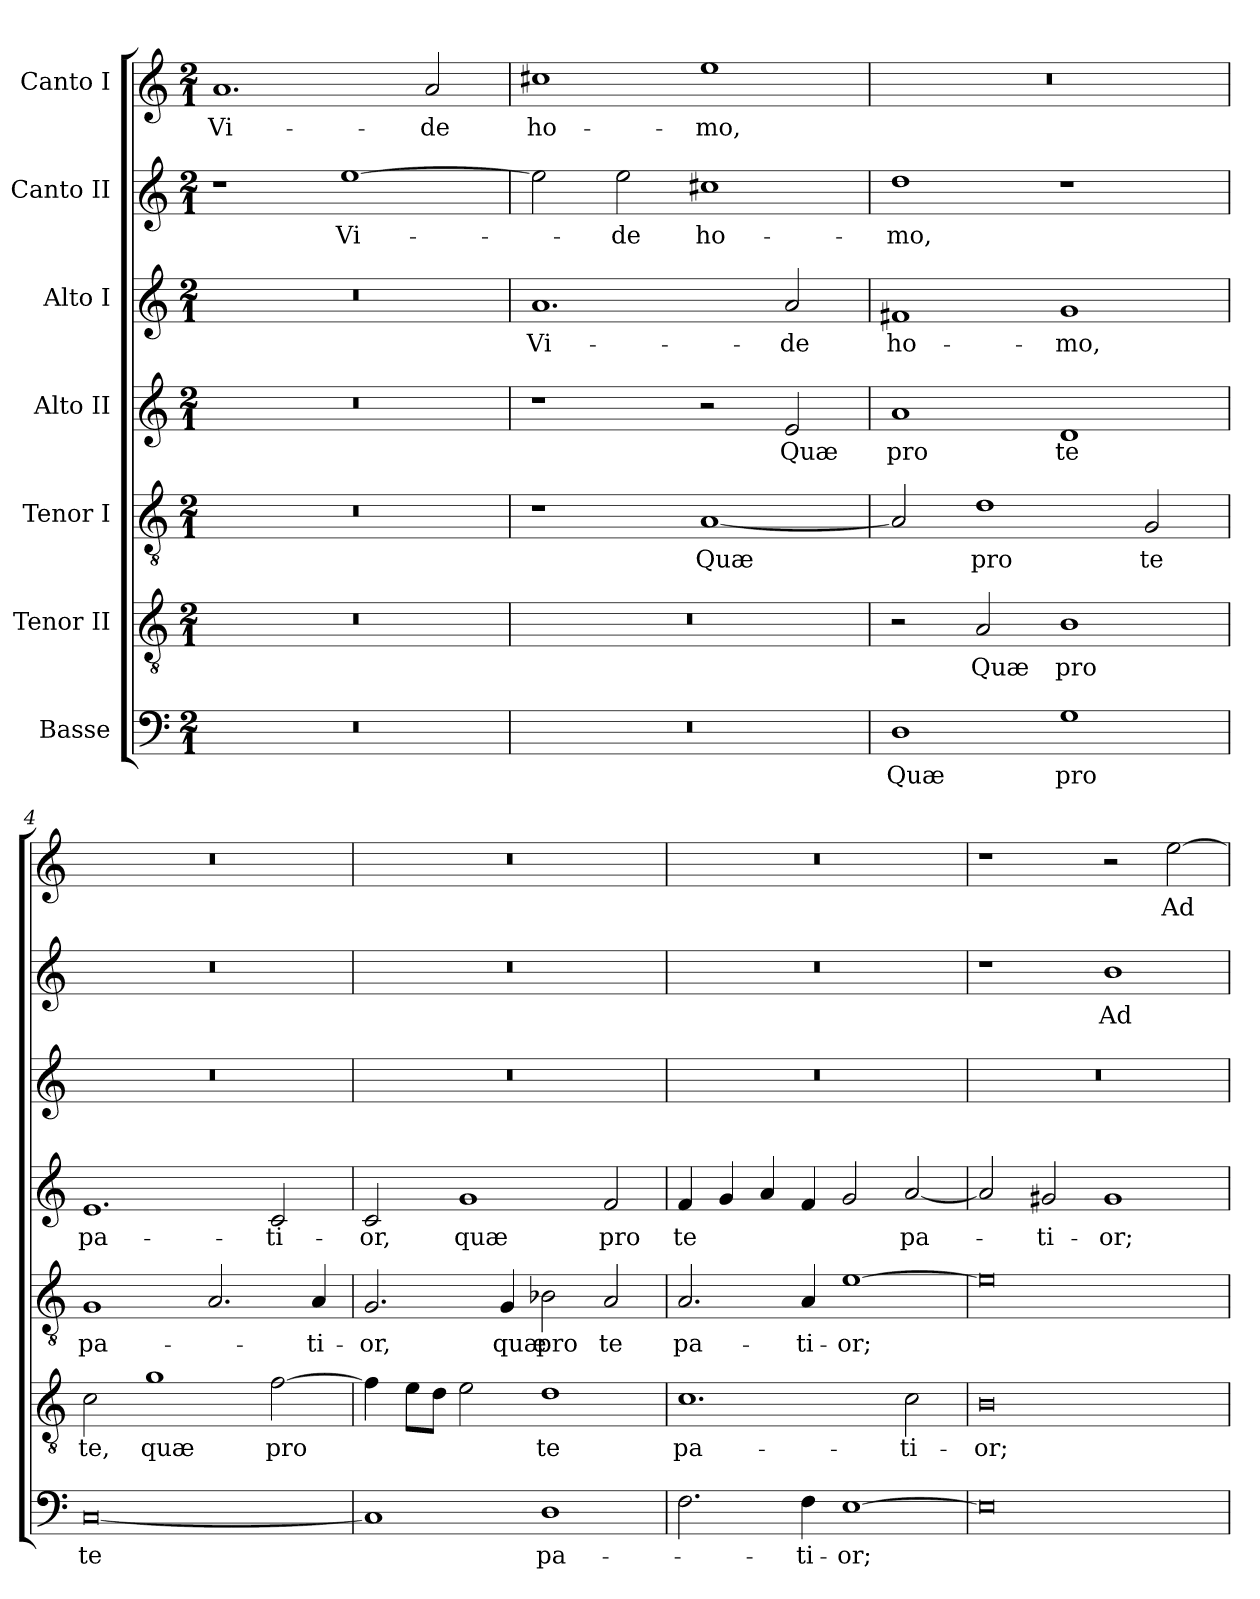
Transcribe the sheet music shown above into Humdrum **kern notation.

**kern	**text	**kern	**text	**kern	**text	**kern	**text	**kern	**text	**kern	**text	**kern	**text
*part7	*part7	*part6	*part6	*part5	*part5	*part4	*part4	*part3	*part3	*part2	*part2	*part1	*part1
*staff7	*staff7	*staff6	*staff6	*staff5	*staff5	*staff4	*staff4	*staff3	*staff3	*staff2	*staff2	*staff1	*staff1
*I"Basse	*	*I"Tenor II	*	*I"Tenor I	*	*I"Alto II	*	*I"Alto I	*	*I"Canto II	*	*I"Canto I	*
*clefF4	*	*clefGv2	*	*clefGv2	*	*clefG2	*	*clefG2	*	*clefG2	*	*clefG2	*
*k[]	*	*k[]	*	*k[]	*	*k[]	*	*k[]	*	*k[]	*	*k[]	*
*C:	*	*C:	*	*C:	*	*C:	*	*C:	*	*C:	*	*C:	*
*M2/1	*	*M2/1	*	*M2/1	*	*M2/1	*	*M2/1	*	*M2/1	*	*M2/1	*
=1	=1	=1	=1	=1	=1	=1	=1	=1	=1	=1	=1	=1	=1
0r	.	0r	.	0r	.	0r	.	0r	.	1r	.	1.a/	Vi-
.	.	.	.	.	.	.	.	.	.	[1ee\	Vi-	.	.
.	.	.	.	.	.	.	.	.	.	.	.	2a/	-de
=2	=2	=2	=2	=2	=2	=2	=2	=2	=2	=2	=2	=2	=2
0r	.	0r	.	1r	.	1r	.	1.a/	Vi-	2ee\]	.	1cc#X\	ho-
.	.	.	.	.	.	.	.	.	.	2ee\	-de	.	.
.	.	.	.	[1A/	Quæ	2r	.	.	.	1cc#X\	ho-	1ee\	-mo,
.	.	.	.	.	.	2e/	Quæ	2a/	-de	.	.	.	.
=3	=3	=3	=3	=3	=3	=3	=3	=3	=3	=3	=3	=3	=3
1D\	Quæ	2r	.	2A/]	.	1a/	pro	1f#X/	ho-	1dd\	-mo,	0r	.
.	.	2A/	Quæ	1d\	pro	.	.	.	.	.	.	.	.
1G\	pro	1B\	pro	.	.	1d/	te	1g/	-mo,	1r	.	.	.
.	.	.	.	2G/	te	.	.	.	.	.	.	.	.
=4	=4	=4	=4	=4	=4	=4	=4	=4	=4	=4	=4	=4	=4
[0C/	te	2c\	te,	1G/	pa-	1.e/	pa-	0r	.	0r	.	0r	.
.	.	1g\	quæ	.	.	.	.	.	.	.	.	.	.
.	.	.	.	2.A/	.	.	.	.	.	.	.	.	.
.	.	[2f\	pro	.	.	2c/	-ti-	.	.	.	.	.	.
.	.	.	.	4A/	-ti-	.	.	.	.	.	.	.	.
=5	=5	=5	=5	=5	=5	=5	=5	=5	=5	=5	=5	=5	=5
1C/]	.	4f\]	.	2.G/	-or,	2c/	-or,	0r	.	0r	.	0r	.
.	.	8e\L	.	.	.	.	.	.	.	.	.	.	.
.	.	8d\J	.	.	.	.	.	.	.	.	.	.	.
.	.	2e\	.	.	.	1g/	quæ	.	.	.	.	.	.
.	.	.	.	4G/	quæ	.	.	.	.	.	.	.	.
1D\	pa-	1d\	te	2B-X\	pro	.	.	.	.	.	.	.	.
.	.	.	.	2A/	te	2f/	pro	.	.	.	.	.	.
!!LO:LB:g=z
=6	=6	=6	=6	=6	=6	=6	=6	=6	=6	=6	=6	=6	=6
2.F\	.	1.c\	pa-	2.A/	pa-	4f/	te	0r	.	0r	.	0r	.
.	.	.	.	.	.	4g/	.	.	.	.	.	.	.
.	.	.	.	.	.	4a/	.	.	.	.	.	.	.
4F\	-ti-	.	.	4A/	-ti-	4f/	.	.	.	.	.	.	.
[1E\	-or;	.	.	[1e\	-or;	2g/	.	.	.	.	.	.	.
.	.	2c\	-ti-	.	.	[2a/	pa-	.	.	.	.	.	.
=7	=7	=7	=7	=7	=7	=7	=7	=7	=7	=7	=7	=7	=7
0E\]	.	0B\	-or;	0e\]	.	2a/]	.	0r	.	1r	.	1r	.
.	.	.	.	.	.	2g#X/	-ti-	.	.	.	.	.	.
.	.	.	.	.	.	1g#/	-or;	.	.	1b\	Ad	2r	.
.	.	.	.	.	.	.	.	.	.	.	.	[2ee\	Ad
=	=	=	=	=	=	=	=	=	=	=	=	=	=
*-	*-	*-	*-	*-	*-	*-	*-	*-	*-	*-	*-	*-	*-
